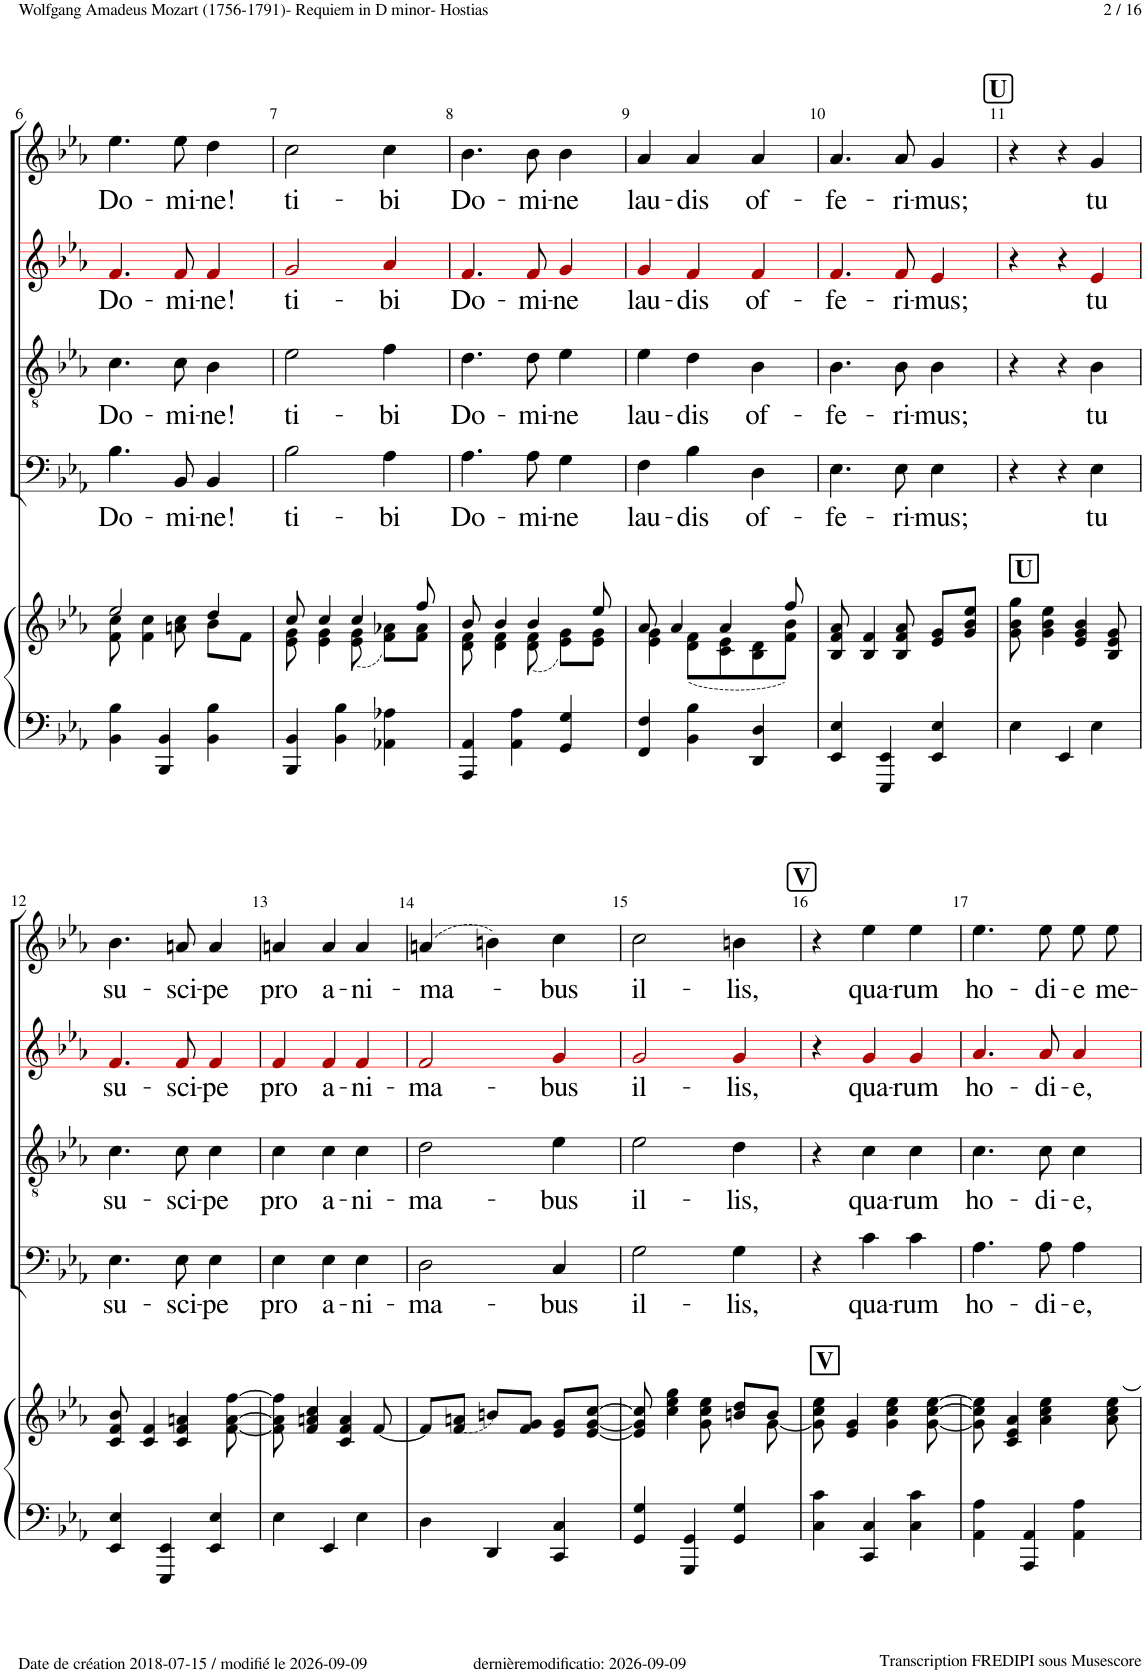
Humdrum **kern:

**kern	**kern	**kern	**text	**kern	**text	**kern	**text	**kern	**text
*part5	*part5	*part4	*part4	*part3	*part3	*part2	*part2	*part1	*part1
*staff6	*staff5	*staff4	*staff4	*staff3	*staff3	*staff2	*staff2	*staff1	*staff1
*I"Piano	*	*I"Bass	*	*I"Tenor	*	*I"Alto	*	*I"Soprano	*
*I'Pno	*	*	*	*	*	*	*	*	*
!!LO:PB:g=z
*clefF4	*clefG2	*clefF4	*	*clefGv2	*	*clefG2	*	*clefG2	*
*	*	*	*	*	*	*ITrd1c2	*	*	*
*k[b-e-a-]	*k[b-e-a-]	*k[b-e-a-]	*	*k[b-e-a-]	*	*k[b-e-a-]	*	*k[b-e-a-]	*
*M3/4	*M3/4	*M3/4	*	*M3/4	*	*M3/4	*	*M3/4	*
=6	=6	=6	=6	=6	=6	=6	=6	=6	=6
*	*^	*	*	*	*	*	*	*	*
!	!	!	!	!LO:LY:b	!	!LO:LY:b	!	!LO:LY:b	!	!LO:LY:b
4BB-\ 4B-\	2ee-/	8f\ 8cc\	4.B-!\	-Do-	4.c!\	-Do-	4.f!i/	Do-	4.ee-!\	Do-
.	.	4f\ 4cc\	.	.	.	.	.	.	.	.
4BBB-/ 4BB-/	.	.	.	.	.	.	.	.	.	.
!	!	!	!	!LO:LY:b	!	!LO:LY:b	!	!LO:LY:b	!	!LO:LY:b
.	.	8an\ 8cc\	8BB-!/	-mi-	8c!\	-mi-	8f!i/	-mi-	8ee-!\	-mi-
!	!	!	!	!LO:LY:b	!	!LO:LY:b	!	!LO:LY:b	!	!LO:LY:b
4BB-\ 4B-\	4dd/	8b-\L	4BB-'~!/	ne!	4B-'~!\	ne!	4f'~!i/	-ne!	4dd'~!\	-ne!
.	.	8f\J	.	.	.	.	.	.	.	.
=7	=7	=7	=7	=7	=7	=7	=7	=7	=7	=7
!	!	!	!	!LO:LY:b	!	!LO:LY:b	!	!LO:LY:b	!	!LO:LY:b
4BBB-/ 4BB-/	8cc/	8e-\ 8g\	2B-!\	-ti-	2e-!\	-ti-	2g!i/	ti-	2cc!\	ti-
.	4cc/	4e-\ 4g\	.	.	.	.	.	.	.	.
4BB-\ 4B-\	.	.	.	.	.	.	.	.	.	.
.	4cc/	(8e-\ 8g\	.	.	.	.	.	.	.	.
!	!	!	!	!LO:LY:b	!	!LO:LY:b	!	!LO:LY:b	!	!LO:LY:b
4AA-X\ 4A-X\	.	8f\ 8a-X\L)	4A-!\	bi	4f!\	bi	4a-!i/	-bi	4cc!\	-bi
.	8ff/	8f\ 8a-\J	.	.	.	.	.	.	.	.
=8	=8	=8	=8	=8	=8	=8	=8	=8	=8	=8
!	!	!	!	!LO:LY:b	!	!LO:LY:b	!	!LO:LY:b	!	!LO:LY:b
4AAA-/ 4AA-/	8b-/	8d\ 8f\	4.A-!\	-Do-	4.d!\	-Do-	4.f!i/	Do-	4.b-!\	Do-
.	4b-/	4d\ 4f\	.	.	.	.	.	.	.	.
4AA-\ 4A-\	.	.	.	.	.	.	.	.	.	.
!	!	!	!	!LO:LY:b	!	!LO:LY:b	!	!LO:LY:b	!	!LO:LY:b
.	4b-/	(8d\ 8f\	8A-!\	-mi-	8d!\	-mi-	8f!i/	-mi-	8b-!\	-mi-
!	!	!	!	!LO:LY:b	!	!LO:LY:b	!	!LO:LY:b	!	!LO:LY:b
4GG/ 4G/	.	8e-\ 8g\L)	4G!\	ne	4e-!\	ne	4g!i/	-ne	4b-!\	-ne
.	8ee-/	8e-\ 8g\J	.	.	.	.	.	.	.	.
=9	=9	=9	=9	=9	=9	=9	=9	=9	=9	=9
!	!	!	!	!LO:LY:b	!	!LO:LY:b	!	!LO:LY:b	!	!LO:LY:b
4FF/ 4F/	8a-/	4e-\ 4g\	4F!\	-lau-	4e-!\	-lau-	4g!i/	lau-	4a-!/	lau-
.	4a-/	.	.	.	.	.	.	.	.	.
!	!	!	!	!LO:LY:b	!	!LO:LY:b	!	!LO:LY:b	!	!LO:LY:b
4BB-\ 4B-\	.	(8d\ 8f\L	4B-!\	dis	4d!\	dis	4f!i/	-dis	4a-!/	-dis
.	4a-/	8c\ 8e-\	.	.	.	.	.	.	.	.
!	!	!	!	!LO:LY:b	!	!LO:LY:b	!	!LO:LY:b	!	!LO:LY:b
4DD/ 4D/	.	8B-\ 8d\	4D!\	-of-	4B-!\	-of-	4f!i/	of-	4a-!/	of-
.	8ff/	8f\ 8b-\J)	.	.	.	.	.	.	.	.
=10	=10	=10	=10	=10	=10	=10	=10	=10	=10	=10
!	!	!	!	!LO:LY:b	!	!LO:LY:b	!	!LO:LY:b	!	!LO:LY:b
*	*v	*v	*	*	*	*	*	*	*	*
4EE-/ 4E-/	8B-/ 8f/ 8a-/	4.E-!\	-fe-	4.B-!\	-fe-	4.f!i/	-fe-	4.a-!/	-fe-
.	4B-/ 4f/	.	.	.	.	.	.	.	.
4EEE-/ 4EE-/	.	.	.	.	.	.	.	.	.
!	!	!	!LO:LY:b	!	!LO:LY:b	!	!LO:LY:b	!	!LO:LY:b
.	8B-/ 8f/ 8a-/	8E-!\	-ri-	8B-!\	-ri-	8f!i/	-ri-	8a-!/	-ri-
!	!	!	!LO:LY:b	!	!LO:LY:b	!	!LO:LY:b	!	!LO:LY:b
4EE-/ 4E-/	8e-/ 8g/L	4E-!\	mus;	4B-!\	mus;	4e-!i/	-mus;	4g!/	-mus;
.	8g/ 8b-/ 8ee-/J	.	.	.	.	.	.	.	.
!!LO:REH:place=s1:a:B:cj:fs=14:t=U
=11	=11	=11	=11	=11	=11	=11	=11	=11	=11
!	!LO:TX:a:B:t=U	!	!	!	!	!	!	!	!
4E-\	8g\ 8b-\ 8gg\	4r	.	4r	.	4r	.	4r	.
.	4g\ 4b-\ 4ee-\	.	.	.	.	.	.	.	.
4EE-/	.	4r	.	4r	.	4r	.	4r	.
.	4e-/ 4g/ 4b-/	.	.	.	.	.	.	.	.
!	!	!	!LO:LY:b	!	!LO:LY:b	!	!LO:LY:b	!	!LO:LY:b
4E-\	.	4E-!\	tu	4B-!\	tu	4e-!i/	tu	4g!/	tu
.	8B-/ 8e-/ 8g/	.	.	.	.	.	.	.	.
!!LO:LB:g=z
=12	=12	=12	=12	=12	=12	=12	=12	=12	=12
!	!	!	!LO:LY:b	!	!LO:LY:b	!	!LO:LY:b	!	!LO:LY:b
4EE-/ 4E-/	8c/ 8f/ 8b-/	4.E-!\	-su-	4.c!\	-su-	4.f!i/	su-	4.b-!\	su-
.	4c/ 4f/	.	.	.	.	.	.	.	.
4EEE-/ 4EE-/	.	.	.	.	.	.	.	.	.
!	!	!	!LO:LY:b	!	!LO:LY:b	!	!LO:LY:b	!	!LO:LY:b
.	4c/ 4f/ 4an/	8E-!\	-sci-	8c!\	-sci-	8f!i/	-sci-	8an!/	-sci-
!	!	!	!LO:LY:b	!	!LO:LY:b	!	!LO:LY:b	!	!LO:LY:b
4EE-/ 4E-/	.	4E-!\	pe	4c!\	pe	4f!i/	-pe	4a!/	-pe
.	[8f\ [8a\ [8ff\	.	.	.	.	.	.	.	.
=13	=13	=13	=13	=13	=13	=13	=13	=13	=13
!	!	!	!LO:LY:b	!	!LO:LY:b	!	!LO:LY:b	!	!LO:LY:b
4E-\	8f\] 8a\] 8ff\]	4E-!\	pro	4c!\	pro	4f!i/	pro	4an!/	pro
.	4f/ 4an/ 4cc/	.	.	.	.	.	.	.	.
!	!	!	!LO:LY:b	!	!LO:LY:b	!	!LO:LY:b	!	!LO:LY:b
4EE-/	.	4E-!\	-a-	4c!\	-a-	4f!i/	a-	4a!/	a-
.	4c/ 4f/ 4a/	.	.	.	.	.	.	.	.
!	!	!	!LO:LY:b	!	!LO:LY:b	!	!LO:LY:b	!	!LO:LY:b
4E-\	.	4E-!\	-ni-	4c!\	-ni-	4f!i/	-ni-	4a!/	-ni-
.	[8f/	.	.	.	.	.	.	.	.
=14	=14	=14	=14	=14	=14	=14	=14	=14	=14
!	!	!	!LO:LY:b	!	!LO:LY:b	!	!LO:LY:b	!	!LO:LY:b
4D\	8f/L]	2D!\	-ma-	2d!\	-ma-	2f!i/	-ma-	(4an!/	-ma-
.	(8f/ 8an/J	.	.	.	.	.	.	.	.
4DD/	8bn/L)	.	.	.	.	.	.	4bn!\)	.
.	8f/ 8g/J	.	.	.	.	.	.	.	.
!	!	!	!LO:LY:b	!	!LO:LY:b	!	!LO:LY:b	!	!LO:LY:b
4CC/ 4C/	8e-/ 8g/L	4C!/	bus	4e-!\	bus	4g!i/	-bus	4cc!\	-bus
.	[8e-/ [8g/ [8cc/J	.	.	.	.	.	.	.	.
=15	=15	=15	=15	=15	=15	=15	=15	=15	=15
*	*^	*	*	*	*	*	*	*	*
!	!	!	!	!LO:LY:b	!	!LO:LY:b	!	!LO:LY:b	!	!LO:LY:b
4GG/ 4G/	8e-/] 8g/] 8cc/]	2ryy	2G!\	-il-	2e-!\	-il-	2g!i/	il-	2cc!\	il-
.	4cc\ 4ee-\ 4gg\	.	.	.	.	.	.	.	.	.
4GGG/ 4GG/	.	.	.	.	.	.	.	.	.	.
.	8g\ 8cc\ 8ee-\	.	.	.	.	.	.	.	.	.
!	!	!	!	!LO:LY:b	!	!LO:LY:b	!	!LO:LY:b	!	!LO:LY:b
4GG/ 4G/	8bn/ 8dd/L	8ryy	4G!\	lis,	4d!\	lis,	4g!i/	-lis,	4bn!\	-lis,
.	8b/J	[8g\	.	.	.	.	.	.	.	.
!!LO:REH:place=s1:a:B:cj:fs=14:t=V
=16	=16	=16	=16	=16	=16	=16	=16	=16	=16	=16
!	!LO:TX:a:B:t=V	!	!	!	!	!	!	!	!	!
*	*v	*v	*	*	*	*	*	*	*	*
4C\ 4c\	8g\] 8cc\ 8ee-\	4r	.	4r	.	4r	.	4r	.
.	4e-/ 4g/	.	.	.	.	.	.	.	.
!	!	!	!LO:LY:b	!	!LO:LY:b	!	!LO:LY:b	!	!LO:LY:b
4CC/ 4C/	.	4c!\	-qua-	4c!\	-qua-	4g!i/	qua-	4ee-!\	qua-
.	4g\ 4cc\ 4ee-\	.	.	.	.	.	.	.	.
!	!	!	!LO:LY:b	!	!LO:LY:b	!	!LO:LY:b	!	!LO:LY:b
4C\ 4c\	.	4c!\	rum	4c!\	rum	4g!i/	-rum	4ee-!\	-rum
.	[8g\ [8cc\ [8ee-\	.	.	.	.	.	.	.	.
=17	=17	=17	=17	=17	=17	=17	=17	=17	=17
!	!	!	!LO:LY:b	!	!LO:LY:b	!	!LO:LY:b	!	!LO:LY:b
4AA-\ 4A-\	8g\] 8cc\] 8ee-\]	4.A-!\	-ho-	4.c!\	-ho-	4.a-!i/	ho-	4.ee-!\	ho-
.	4c/ 4e-/ 4a-/	.	.	.	.	.	.	.	.
4AAA-/ 4AA-/	.	.	.	.	.	.	.	.	.
!	!	!	!LO:LY:b	!	!LO:LY:b	!	!LO:LY:b	!	!LO:LY:b
.	4a-\ 4cc\ 4ee-\	8A-!\	-di-	8c!\	-di-	8a-!i/	-di-	8ee-!\	-di-
!	!	!	!LO:LY:b	!	!LO:LY:b	!	!LO:LY:b	!	!LO:LY:b
4AA-\ 4A-\	.	4A-'~!\	e,	4c'~!\	e,	4a-'~!i/	-e,	8ee-!\L	-e
!	!	!	!	!	!	!	!	!	!LO:LY:b
.	8a-\ 8cc\ [8ee-\	.	.	.	.	.	.	8ee-!\J	me-
=	=	=	=	=	=	=	=	=	=
*-	*-	*-	*-	*-	*-	*-	*-	*-	*-
